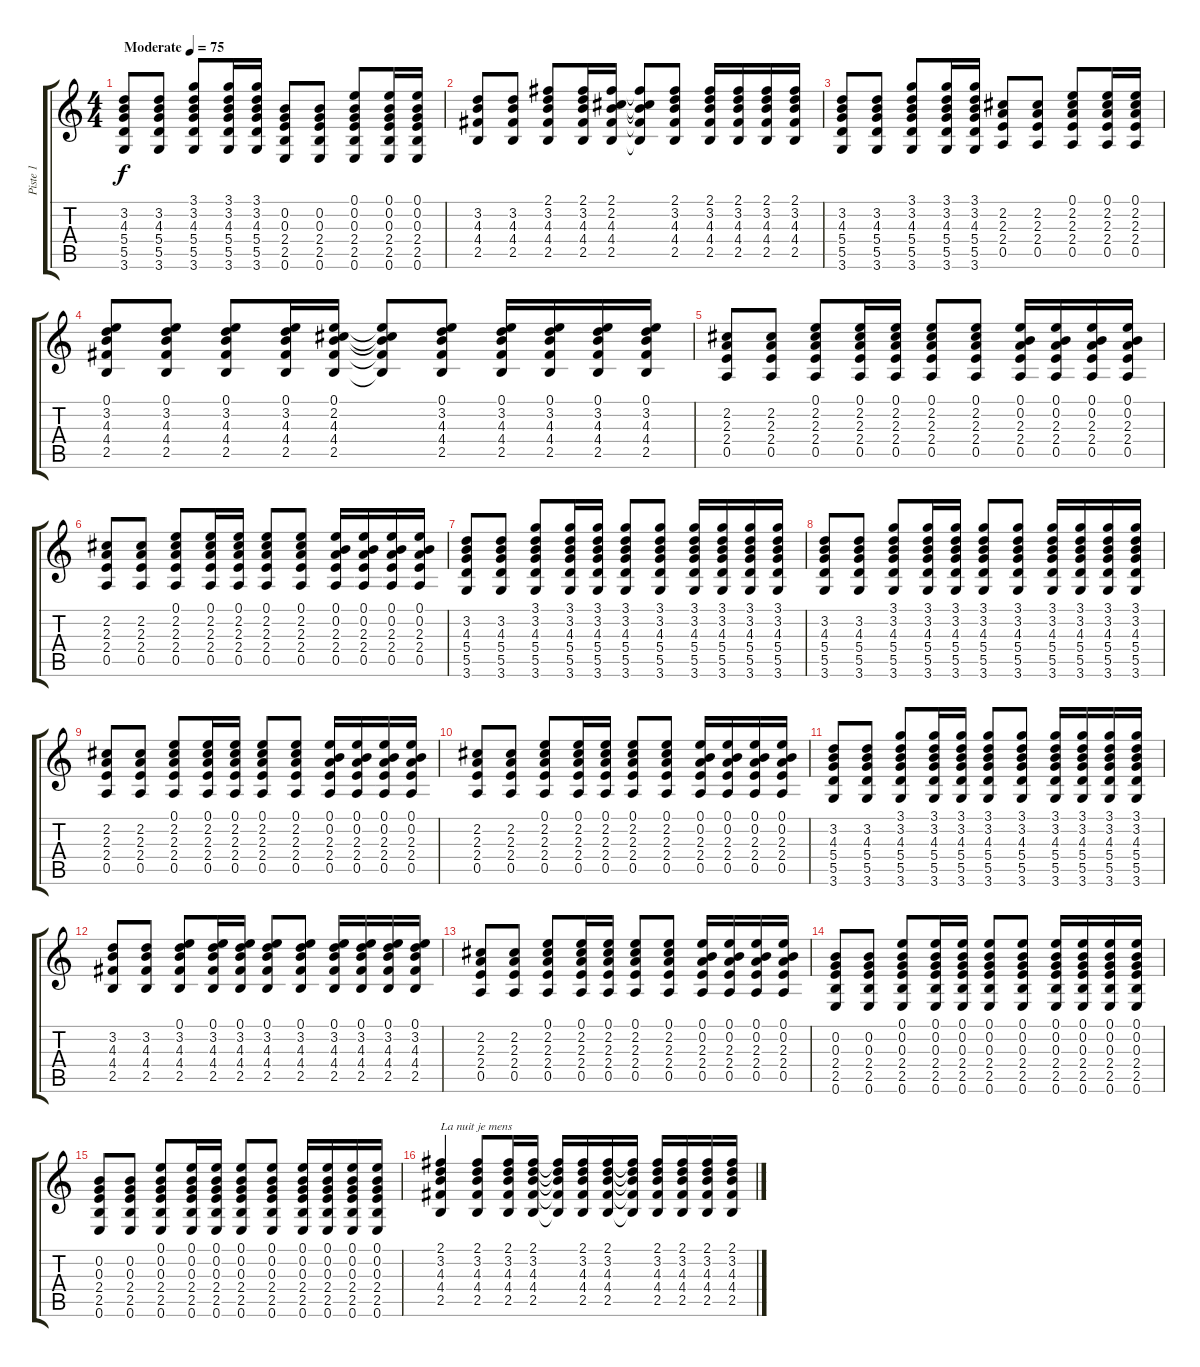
\track ("Piste 1" "Piste 1") {instrument acousticguitarnylon}
\staff {score tabs}
\tuning (E4 B3 G3 D3 A2 E2) {hide}
\ts (4 4)
\tempo (75 "Moderate")
\clef g2
\ks c
(3.2 4.3 5.4 5.5 3.6).8{dy f instrument acousticguitarnylon} (3.2 4.3 5.4 5.5 3.6).8 (3.1 3.2 4.3 5.4 5.5 3.6).8 (3.1 3.2 4.3 5.4 5.5 3.6).16 (3.1 3.2 4.3 5.4 5.5 3.6).16 (0.2 0.3 2.4 2.5 0.6).8 (0.2 0.3 2.4 2.5 0.6).8 (0.1 0.2 0.3 2.4 2.5 0.6).8 (0.1 0.2 0.3 2.4 2.5 0.6).16 (0.1 0.2 0.3 2.4 2.5 0.6).16 |
(3.2 4.3 4.4 2.5).8 (3.2 4.3 4.4 2.5).8 (2.1 3.2 4.3 4.4 2.5).8 (2.1 3.2 4.3 4.4 2.5).16 (2.1 2.2 4.3 4.4 2.5).16 (2.1{t} 2.2{t} 4.3{t} 4.4{t} 2.5{t}).8 (2.1 3.2 4.3 4.4 2.5).8 (2.1 3.2 4.3 4.4 2.5).16 (2.1 3.2 4.3 4.4 2.5).16 (2.1 3.2 4.3 4.4 2.5).16 (2.1 3.2 4.3 4.4 2.5).16 |
(3.2 4.3 5.4 5.5 3.6).8 (3.2 4.3 5.4 5.5 3.6).8 (3.1 3.2 4.3 5.4 5.5 3.6).8 (3.1 3.2 4.3 5.4 5.5 3.6).16 (3.1 3.2 4.3 5.4 5.5 3.6).16 (2.2 2.3 2.4 0.5).8 (2.2 2.3 2.4 0.5).8 (0.1 2.2 2.3 2.4 0.5).8 (0.1 2.2 2.3 2.4 0.5).16 (0.1 2.2 2.3 2.4 0.5).16 |
(0.1 3.2 4.3 4.4 2.5).8 (0.1 3.2 4.3 4.4 2.5).8 (0.1 3.2 4.3 4.4 2.5).8 (0.1 3.2 4.3 4.4 2.5).16 (0.1 2.2 4.3 4.4 2.5).16 (0.1{t} 2.2{t} 4.3{t} 4.4{t} 2.5{t}).8 (0.1 3.2 4.3 4.4 2.5).8 (0.1 3.2 4.3 4.4 2.5).16 (0.1 3.2 4.3 4.4 2.5).16 (0.1 3.2 4.3 4.4 2.5).16 (0.1 3.2 4.3 4.4 2.5).16 |
(2.2 2.3 2.4 0.5).8 (2.2 2.3 2.4 0.5).8 (0.1 2.2 2.3 2.4 0.5).8 (0.1 2.2 2.3 2.4 0.5).16 (0.1 2.2 2.3 2.4 0.5).16 (0.1 2.2 2.3 2.4 0.5).8 (0.1 2.2 2.3 2.4 0.5).8 (0.1 0.2 2.3 2.4 0.5).16 (0.1 0.2 2.3 2.4 0.5).16 (0.1 0.2 2.3 2.4 0.5).16 (0.1 0.2 2.3 2.4 0.5).16 |
(2.2 2.3 2.4 0.5).8 (2.2 2.3 2.4 0.5).8 (0.1 2.2 2.3 2.4 0.5).8 (0.1 2.2 2.3 2.4 0.5).16 (0.1 2.2 2.3 2.4 0.5).16 (0.1 2.2 2.3 2.4 0.5).8 (0.1 2.2 2.3 2.4 0.5).8 (0.1 0.2 2.3 2.4 0.5).16 (0.1 0.2 2.3 2.4 0.5).16 (0.1 0.2 2.3 2.4 0.5).16 (0.1 0.2 2.3 2.4 0.5).16 |
(3.2 4.3 5.4 5.5 3.6).8 (3.2 4.3 5.4 5.5 3.6).8 (3.1 3.2 4.3 5.4 5.5 3.6).8 (3.1 3.2 4.3 5.4 5.5 3.6).16 (3.1 3.2 4.3 5.4 5.5 3.6).16 (3.1 3.2 4.3 5.4 5.5 3.6).8 (3.1 3.2 4.3 5.4 5.5 3.6).8 (3.1 3.2 4.3 5.4 5.5 3.6).16 (3.1 3.2 4.3 5.4 5.5 3.6).16 (3.1 3.2 4.3 5.4 5.5 3.6).16 (3.1 3.2 4.3 5.4 5.5 3.6).16 |
(3.2 4.3 5.4 5.5 3.6).8 (3.2 4.3 5.4 5.5 3.6).8 (3.1 3.2 4.3 5.4 5.5 3.6).8 (3.1 3.2 4.3 5.4 5.5 3.6).16 (3.1 3.2 4.3 5.4 5.5 3.6).16 (3.1 3.2 4.3 5.4 5.5 3.6).8 (3.1 3.2 4.3 5.4 5.5 3.6).8 (3.1 3.2 4.3 5.4 5.5 3.6).16 (3.1 3.2 4.3 5.4 5.5 3.6).16 (3.1 3.2 4.3 5.4 5.5 3.6).16 (3.1 3.2 4.3 5.4 5.5 3.6).16 |
(2.2 2.3 2.4 0.5).8 (2.2 2.3 2.4 0.5).8 (0.1 2.2 2.3 2.4 0.5).8 (0.1 2.2 2.3 2.4 0.5).16 (0.1 2.2 2.3 2.4 0.5).16 (0.1 2.2 2.3 2.4 0.5).8 (0.1 2.2 2.3 2.4 0.5).8 (0.1 0.2 2.3 2.4 0.5).16 (0.1 0.2 2.3 2.4 0.5).16 (0.1 0.2 2.3 2.4 0.5).16 (0.1 0.2 2.3 2.4 0.5).16 |
(2.2 2.3 2.4 0.5).8 (2.2 2.3 2.4 0.5).8 (0.1 2.2 2.3 2.4 0.5).8 (0.1 2.2 2.3 2.4 0.5).16 (0.1 2.2 2.3 2.4 0.5).16 (0.1 2.2 2.3 2.4 0.5).8 (0.1 2.2 2.3 2.4 0.5).8 (0.1 0.2 2.3 2.4 0.5).16 (0.1 0.2 2.3 2.4 0.5).16 (0.1 0.2 2.3 2.4 0.5).16 (0.1 0.2 2.3 2.4 0.5).16 |
(3.2 4.3 5.4 5.5 3.6).8 (3.2 4.3 5.4 5.5 3.6).8 (3.1 3.2 4.3 5.4 5.5 3.6).8 (3.1 3.2 4.3 5.4 5.5 3.6).16 (3.1 3.2 4.3 5.4 5.5 3.6).16 (3.1 3.2 4.3 5.4 5.5 3.6).8 (3.1 3.2 4.3 5.4 5.5 3.6).8 (3.1 3.2 4.3 5.4 5.5 3.6).16 (3.1 3.2 4.3 5.4 5.5 3.6).16 (3.1 3.2 4.3 5.4 5.5 3.6).16 (3.1 3.2 4.3 5.4 5.5 3.6).16 |
(3.2 4.3 4.4 2.5).8 (3.2 4.3 4.4 2.5).8 (0.1 3.2 4.3 4.4 2.5).8 (0.1 3.2 4.3 4.4 2.5).16 (0.1 3.2 4.3 4.4 2.5).16 (0.1 3.2 4.3 4.4 2.5).8 (0.1 3.2 4.3 4.4 2.5).8 (0.1 3.2 4.3 4.4 2.5).16 (0.1 3.2 4.3 4.4 2.5).16 (0.1 3.2 4.3 4.4 2.5).16 (0.1 3.2 4.3 4.4 2.5).16 |
(2.2 2.3 2.4 0.5).8 (2.2 2.3 2.4 0.5).8 (0.1 2.2 2.3 2.4 0.5).8 (0.1 2.2 2.3 2.4 0.5).16 (0.1 2.2 2.3 2.4 0.5).16 (0.1 2.2 2.3 2.4 0.5).8 (0.1 2.2 2.3 2.4 0.5).8 (0.1 0.2 2.3 2.4 0.5).16 (0.1 0.2 2.3 2.4 0.5).16 (0.1 0.2 2.3 2.4 0.5).16 (0.1 0.2 2.3 2.4 0.5).16 |
(0.2 0.3 2.4 2.5 0.6).8 (0.2 0.3 2.4 2.5 0.6).8 (0.1 0.2 0.3 2.4 2.5 0.6).8 (0.1 0.2 0.3 2.4 2.5 0.6).16 (0.1 0.2 0.3 2.4 2.5 0.6).16 (0.1 0.2 0.3 2.4 2.5 0.6).8 (0.1 0.2 0.3 2.4 2.5 0.6).8 (0.1 0.2 0.3 2.4 2.5 0.6).16 (0.1 0.2 0.3 2.4 2.5 0.6).16 (0.1 0.2 0.3 2.4 2.5 0.6).16 (0.1 0.2 0.3 2.4 2.5 0.6).16 |
(0.2 0.3 2.4 2.5 0.6).8 (0.2 0.3 2.4 2.5 0.6).8 (0.1 0.2 0.3 2.4 2.5 0.6).8 (0.1 0.2 0.3 2.4 2.5 0.6).16 (0.1 0.2 0.3 2.4 2.5 0.6).16 (0.1 0.2 0.3 2.4 2.5 0.6).8 (0.1 0.2 0.3 2.4 2.5 0.6).8 (0.1 0.2 0.3 2.4 2.5 0.6).16 (0.1 0.2 0.3 2.4 2.5 0.6).16 (0.1 0.2 0.3 2.4 2.5 0.6).16 (0.1 0.2 0.3 2.4 2.5 0.6).16 |
(2.1 3.2 4.3 4.4 2.5).4{txt "La nuit je mens"} (2.1 3.2 4.3 4.4 2.5).8 (2.1 3.2 4.3 4.4 2.5).16 (2.1 3.2 4.3 4.4 2.5).16 (2.1{t} 3.2{t} 4.3{t} 4.4{t} 2.5{t}).16 (2.1 3.2 4.3 4.4 2.5).16 (2.1 3.2 4.3 4.4 2.5).16 (2.1{t} 3.2{t} 4.3{t} 4.4{t} 2.5{t}).16 (2.1 3.2 4.3 4.4 2.5).16 (2.1 3.2 4.3 4.4 2.5).16 (2.1 3.2 4.3 4.4 2.5).16 (2.1 3.2 4.3 4.4 2.5).16
